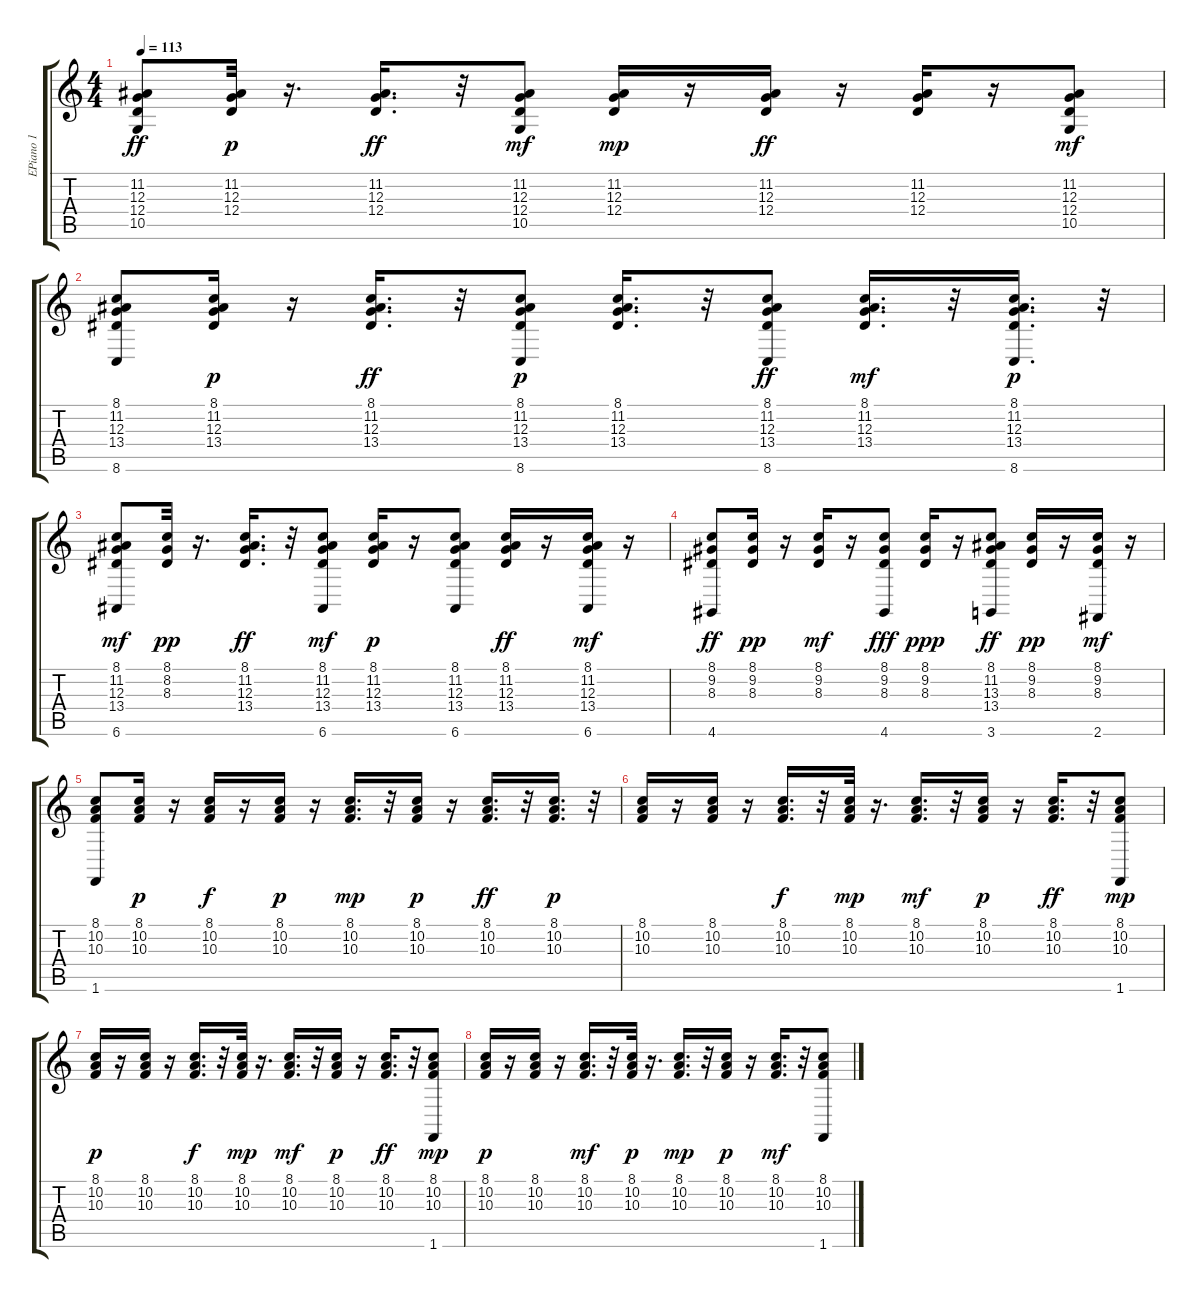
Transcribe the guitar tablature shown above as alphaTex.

\track ("EPiano 1" "EPiano 1") {instrument stringensemble1}
\staff {score tabs}
\tuning (E4 B3 G3 D3 A2 E2) {hide}
\ts (4 4)
\tempo 113
\clef g2
\ks c
(11.2 12.3 12.4 10.5).8{dy ff} (11.2 12.3 12.4).32{dy p} r.16{d} (11.2 12.3 12.4).16{d dy ff} r.32 (11.2 12.3 12.4 10.5).8{dy mf} (11.2 12.3 12.4).16{dy mp} r.16 (11.2 12.3 12.4).16{dy ff} r.16 (11.2 12.3 12.4).16 r.16 (11.2 12.3 12.4 10.5).8{dy mf} |
(8.1 11.2 12.3 13.4 8.6).8 (8.1 11.2 12.3 13.4).16{dy p} r.16 (8.1 11.2 12.3 13.4).16{d dy ff} r.32 (8.1 11.2 12.3 13.4 8.6).8{dy p} (8.1 11.2 12.3 13.4).16{d} r.32 (8.1 11.2 12.3 13.4 8.6).8{dy ff} (8.1 11.2 12.3 13.4).16{d dy mf} r.32 (8.1 11.2 12.3 13.4 8.6).16{d dy p} r.32 |
(8.1 11.2 12.3 13.4 6.6).8{dy mf} (8.1 8.2 8.3).32{dy pp} r.16{d} (8.1 11.2 12.3 13.4).16{d dy ff} r.32 (8.1 11.2 12.3 13.4 6.6).8{dy mf} (8.1 11.2 12.3 13.4).16{dy p} r.16 (8.1 11.2 12.3 13.4 6.6).8 (8.1 11.2 12.3 13.4).16{dy ff} r.16 (8.1 11.2 12.3 13.4 6.6).16{dy mf} r.16 |
(8.1 9.2 8.3 4.6).8{dy ff} (8.1 9.2 8.3).16{dy pp} r.16 (8.1 9.2 8.3).16{dy mf} r.16 (8.1 9.2 8.3 4.6).8{dy fff} (8.1 9.2 8.3).16{dy ppp} r.16 (8.1 11.2 13.3 13.4 3.6).8{dy ff} (8.1 9.2 8.3).16{dy pp} r.16 (8.1 9.2 8.3 2.6).16{dy mf} r.16 |
(8.1 10.2 10.3 1.6).8 (8.1 10.2 10.3).16{dy p} r.16 (8.1 10.2 10.3).16{dy f} r.16 (8.1 10.2 10.3).16{dy p} r.16 (8.1 10.2 10.3).16{d dy mp} r.32 (8.1 10.2 10.3).16{dy p} r.16 (8.1 10.2 10.3).16{d dy ff} r.32 (8.1 10.2 10.3).16{d dy p} r.32 |
(8.1 10.2 10.3).16 r.16 (8.1 10.2 10.3).16 r.16 (8.1 10.2 10.3).16{d dy f} r.32 (8.1 10.2 10.3).32{dy mp} r.16{d} (8.1 10.2 10.3).16{d dy mf} r.32 (8.1 10.2 10.3).16{dy p} r.16 (8.1 10.2 10.3).16{d dy ff} r.32 (8.1 10.2 10.3 1.6).8{dy mp} |
(8.1 10.2 10.3).16{dy p} r.16 (8.1 10.2 10.3).16 r.16 (8.1 10.2 10.3).16{d dy f} r.32 (8.1 10.2 10.3).32{dy mp} r.16{d} (8.1 10.2 10.3).16{d dy mf} r.32 (8.1 10.2 10.3).16{dy p} r.16 (8.1 10.2 10.3).16{d dy ff} r.32 (8.1 10.2 10.3 1.6).8{dy mp} |
(8.1 10.2 10.3).16{dy p} r.16 (8.1 10.2 10.3).16 r.16 (8.1 10.2 10.3).16{d dy mf} r.32 (8.1 10.2 10.3).32{dy p} r.16{d} (8.1 10.2 10.3).16{d dy mp} r.32 (8.1 10.2 10.3).16{dy p} r.16 (8.1 10.2 10.3).16{d dy mf} r.32 (8.1 10.2 10.3 1.6).8
